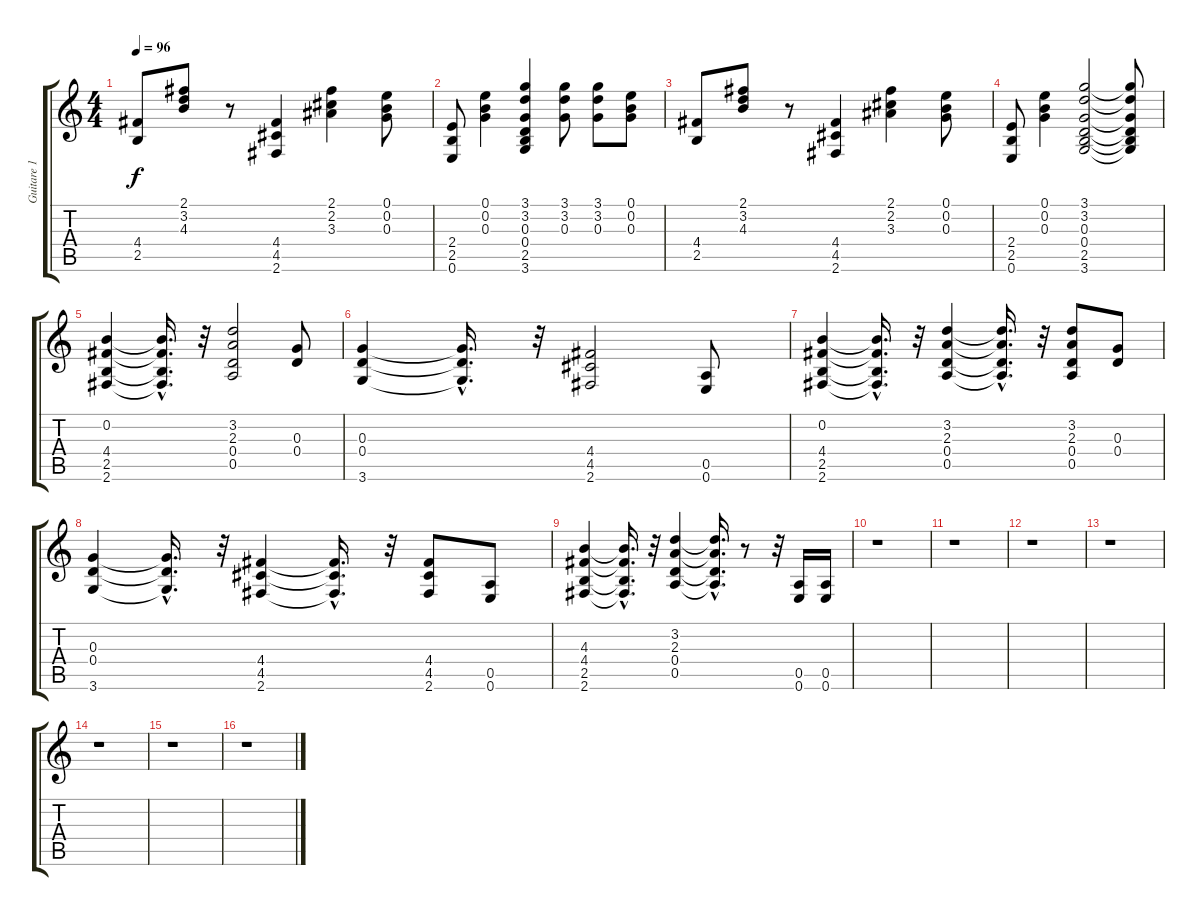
\track ("Guitare 1" "Guitare 1") {instrument acousticguitarsteel}
\staff {score tabs}
\tuning (E4 B3 G3 D3 A2 E2) {hide}
\ts (4 4)
\tempo 96
\clef g2
\ks c
(4.4 2.5).8{dy f} (2.1 3.2 4.3).8 r.8 (4.4 4.5 2.6).4 (2.1 2.2 3.3).4 (0.1 0.2 0.3).8 |
(2.4 2.5 0.6).8 (0.1 0.2 0.3).4 (3.1 3.2 0.3 0.4 2.5 3.6).4 (3.1 3.2 0.3).8 (3.1 3.2 0.3).8 (0.1 0.2 0.3).8 |
(4.4 2.5).8 (2.1 3.2 4.3).8 r.8 (4.4 4.5 2.6).4 (2.1 2.2 3.3).4 (0.1 0.2 0.3).8 |
(2.4 2.5 0.6).8 (0.1 0.2 0.3).4 (3.1 3.2 0.3 0.4 2.5 3.6).2 (3.1{t} 3.2{t} 0.3{t} 0.4{t} 2.5{t} 3.6{t}).8 |
(0.2 4.4 2.5 2.6).4{instrument acousticguitarsteel} (0.2{hac t} 4.4{hac t} 2.5{hac t} 2.6{hac t}).16{d} r.32 (3.2 2.3 0.4 0.5).2 (0.3 0.4).8 |
(0.3 0.4 3.6).4 (0.3{hac t} 0.4{hac t} 3.6{hac t}).16{d} r.32 (4.4 4.5 2.6).2 (0.5 0.6).8 |
(0.2 4.4 2.5 2.6).4 (0.2{hac t} 4.4{hac t} 2.5{hac t} 2.6{hac t}).16{d} r.32 (3.2 2.3 0.4 0.5).4 (3.2{hac t} 2.3{hac t} 0.4{hac t} 0.5{hac t}).16{d} r.32 (3.2 2.3 0.4 0.5).8 (0.3 0.4).8 |
(0.3 0.4 3.6).4 (0.3{hac t} 0.4{hac t} 3.6{hac t}).16{d} r.32 (4.4 4.5 2.6).4 (4.4{hac t} 4.5{hac t} 2.6{hac t}).16{d} r.32 (4.4 4.5 2.6).8 (0.5 0.6).8 |
(4.3 4.4 2.5 2.6).4 (4.3{hac t} 4.4{hac t} 2.5{hac t} 2.6{hac t}).16{d} r.32 (3.2 2.3 0.4 0.5).4 (3.2{hac t} 2.3{hac t} 0.4{hac t} 0.5{hac t}).16{d} r.8 r.32 (0.5 0.6).16 (0.5 0.6).16 |
r.1 |
r.1 |
r.1 |
r.1 |
r.1 |
r.1 |
r.1
